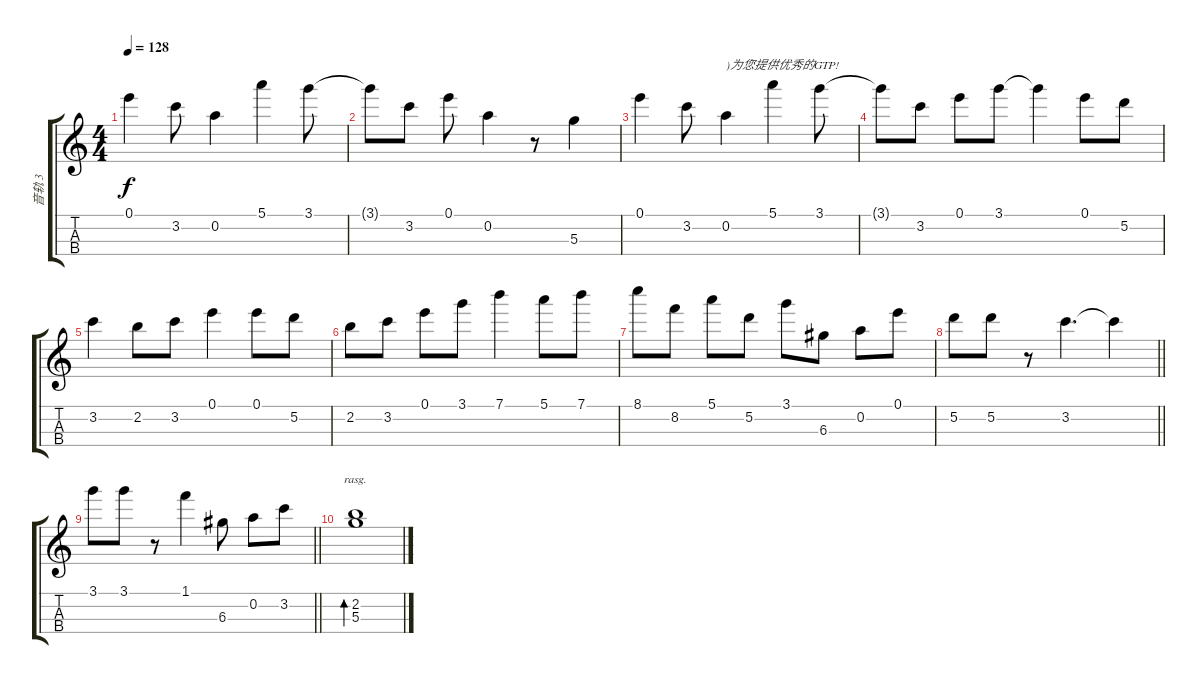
\track ("音轨 3" "音轨 3") {instrument acousticguitarsteel}
\staff {score tabs}
\tuning (E5 A4 D4 G3) {hide}
\ts (4 4)
\tempo 128
\clef g2
\ks c
0.1.4{dy f} 3.2.8 0.2.4 5.1.4 3.1.8 |
3.1{t}.8 3.2.8 0.1.8 0.2.4 r.8 5.3.4 |
0.1.4 3.2.8 0.2.4{txt ")为您提供优秀的GTP!"} 5.1.4 3.1.8 |
3.1{t}.8 3.2.8 0.1.8 3.1.8 3.1{t}.4 0.1.8 5.2.8 |
3.2.4 2.2.8 3.2.8 0.1.4 0.1.8 5.2.8 |
2.2.8 3.2.8 0.1.8 3.1.8 7.1.4 5.1.8 7.1.8 |
8.1.8 8.2.8 5.1.8 5.2.8 3.1.8 6.3.8 0.2.8 0.1.8 |
\barLineRight lightlight
5.2.8 5.2.8 r.8 3.2.4{d} 3.2{t}.4 |
\barLineRight lightlight
3.1.8 3.1.8 r.8 1.1.4 6.3.8 0.2.8 3.2.8 |
(2.2 5.3).1{bd 480 rasg ii}
